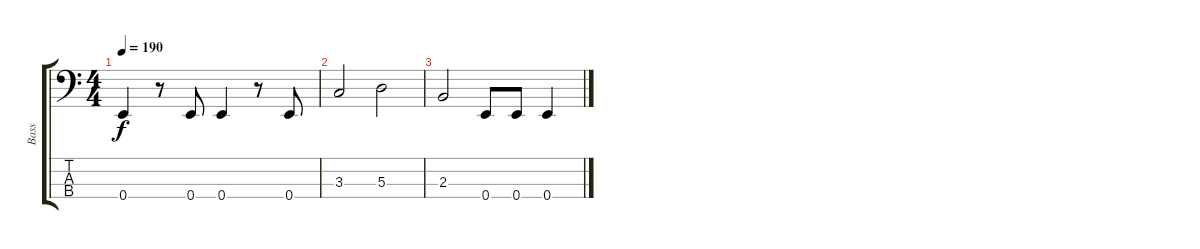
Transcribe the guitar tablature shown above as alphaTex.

\track ("Bass" "Bass") {instrument electricbassfinger}
\staff {score tabs}
\tuning (G2 D2 A1 E1) {hide}
\ts (4 4)
\tempo 190
\clef f4
\ks c
0.4.4{dy f} r.8 0.4.8 0.4.4 r.8 0.4.8 |
3.3.2 5.3.2 |
2.3.2 0.4.8 0.4.8 0.4.4
